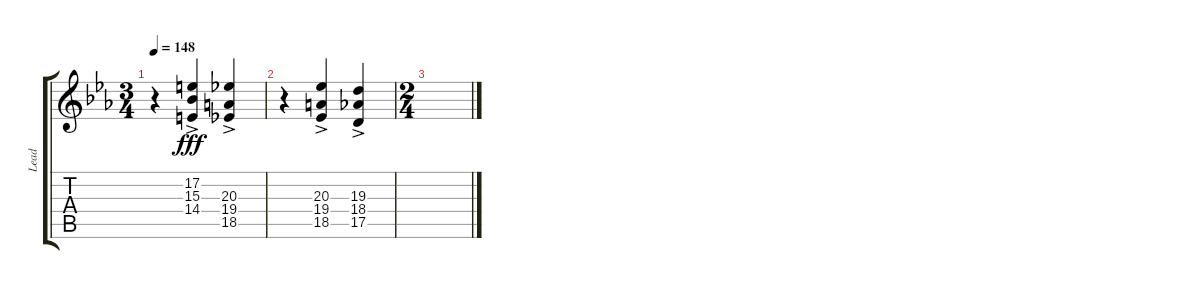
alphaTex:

\track ("Lead" "Lead") {instrument stringensemble1}
\staff {score tabs}
\tuning (E4 B3 G3 D3 A2 E2) {hide}
\ts (3 4)
\tempo 148
\clef g2
\ks eb
r.4{dy f} (17.2 15.3 14.4{ac}).4{dy fff} (20.3 19.4{ac} 18.5).4 |
r.4 (20.3 19.4{ac} 18.5).4 (19.3 18.4{ac} 17.5).4 |
\ts (2 4)
